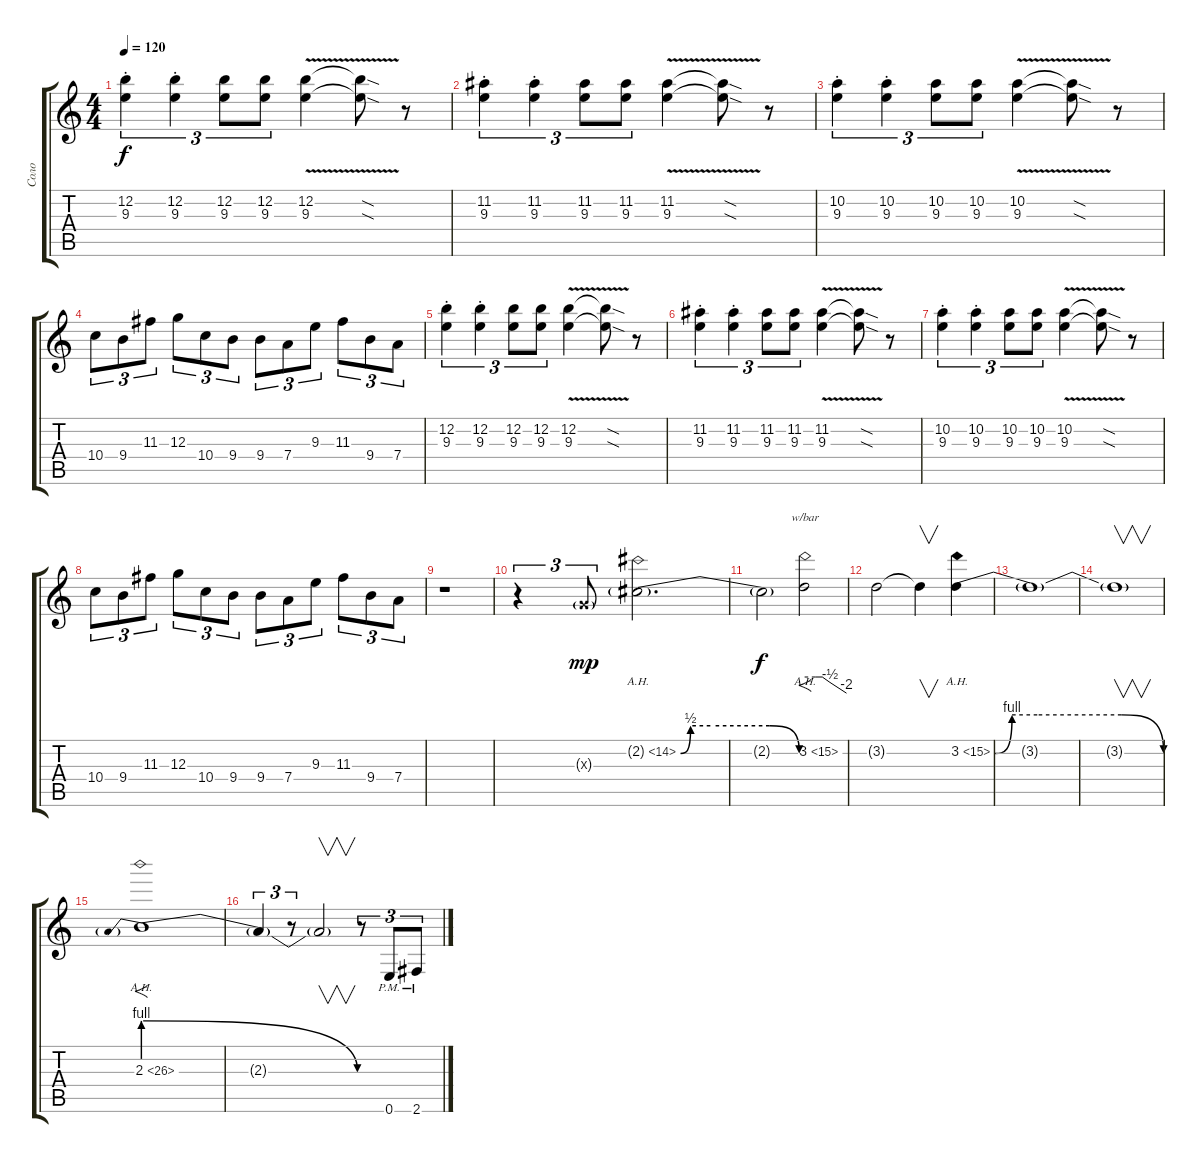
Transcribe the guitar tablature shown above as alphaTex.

\track ("Соло" "Соло") {instrument distortionguitar}
\staff {score tabs}
\tuning (E4 B3 G3 D3 A2 E2) {hide}
\ts (4 4)
\tempo 120
\clef g2
\ks c
(12.2{st} 9.3{st}).4{tu (3 2) dy f} (12.2{st} 9.3{st}).4{tu (3 2)} (12.2 9.3).8{tu (3 2)} (12.2 9.3).8{tu (3 2)} (12.2{v} 9.3{v}).4 (12.2{sod t} 9.3{sod t}).8 r.8 |
(11.2{st} 9.3{st}).4{tu (3 2)} (11.2{st} 9.3{st}).4{tu (3 2)} (11.2 9.3).8{tu (3 2)} (11.2 9.3).8{tu (3 2)} (11.2{v} 9.3{v}).4 (11.2{sod t} 9.3{sod t}).8 r.8 |
(10.2{st} 9.3{st}).4{tu (3 2)} (10.2{st} 9.3{st}).4{tu (3 2)} (10.2 9.3).8{tu (3 2)} (10.2 9.3).8{tu (3 2)} (10.2{v} 9.3{v}).4 (10.2{sod t} 9.3{sod t}).8 r.8 |
10.4.8{tu (3 2)} 9.4.8{tu (3 2)} 11.3.8{tu (3 2)} 12.3.8{tu (3 2)} 10.4.8{tu (3 2)} 9.4.8{tu (3 2)} 9.4.8{tu (3 2)} 7.4.8{tu (3 2)} 9.3.8{tu (3 2)} 11.3.8{tu (3 2)} 9.4.8{tu (3 2)} 7.4.8{tu (3 2)} |
(12.2{st} 9.3{st}).4{tu (3 2)} (12.2{st} 9.3{st}).4{tu (3 2)} (12.2 9.3).8{tu (3 2)} (12.2 9.3).8{tu (3 2)} (12.2{v} 9.3{v}).4 (12.2{sod t} 9.3{sod t}).8 r.8 |
(11.2{st} 9.3{st}).4{tu (3 2)} (11.2{st} 9.3{st}).4{tu (3 2)} (11.2 9.3).8{tu (3 2)} (11.2 9.3).8{tu (3 2)} (11.2{v} 9.3{v}).4 (11.2{sod t} 9.3{sod t}).8 r.8 |
(10.2{st} 9.3{st}).4{tu (3 2)} (10.2{st} 9.3{st}).4{tu (3 2)} (10.2 9.3).8{tu (3 2)} (10.2 9.3).8{tu (3 2)} (10.2{v} 9.3{v}).4 (10.2{sod t} 9.3{sod t}).8 r.8 |
10.4.8{tu (3 2)} 9.4.8{tu (3 2)} 11.3.8{tu (3 2)} 12.3.8{tu (3 2)} 10.4.8{tu (3 2)} 9.4.8{tu (3 2)} 9.4.8{tu (3 2)} 7.4.8{tu (3 2)} 9.3.8{tu (3 2)} 11.3.8{tu (3 2)} 9.4.8{tu (3 2)} 7.4.8{tu (3 2)} |
r.1 |
r.4{tu (3 2)} 0.3{g x}.8{tu (3 2) dy mp} 2.2{be (custom 0 0 5 2 15 2 45 2 60 0) ah 12 g}.2{d} |
2.2{t}.2{dy f} 3.2{ah 12}.2{f tbe (custom default 0 0 15 0 25 0 36 -2 60 -8)} |
3.2{t}.2 3.2{t}.4{v} 3.2{be (custom 0 0 6 4 15 4 45 4 60 0) ah 12}.4 |
3.2{t}.1 |
3.2{t}.1{v} |
2.3{be (prebendrelease 0 4 60 0) ah 24}.1{f} |
2.3{t}.4{tu (3 2)} r.8{tu (3 2)} 2.3{t}.2{v} r.8{tu (3 2)} 0.6{pm}.8{tu (3 2)} 2.6{pm}.8{tu (3 2)}
